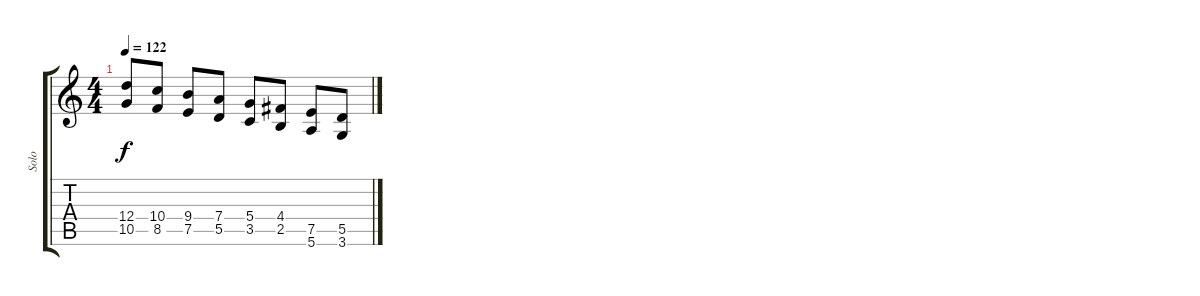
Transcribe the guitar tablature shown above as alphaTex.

\track ("Solo" "Solo") {instrument overdrivenguitar}
\staff {score tabs}
\tuning (E4 B3 G3 D3 A2 E2) {hide}
\ts (4 4)
\tempo 122
\clef g2
\ks c
(12.4 10.5).8{dy f} (10.4 8.5).8 (9.4 7.5).8 (7.4 5.5).8 (5.4 3.5).8 (4.4 2.5).8 (7.5 5.6).8 (5.5 3.6).8
